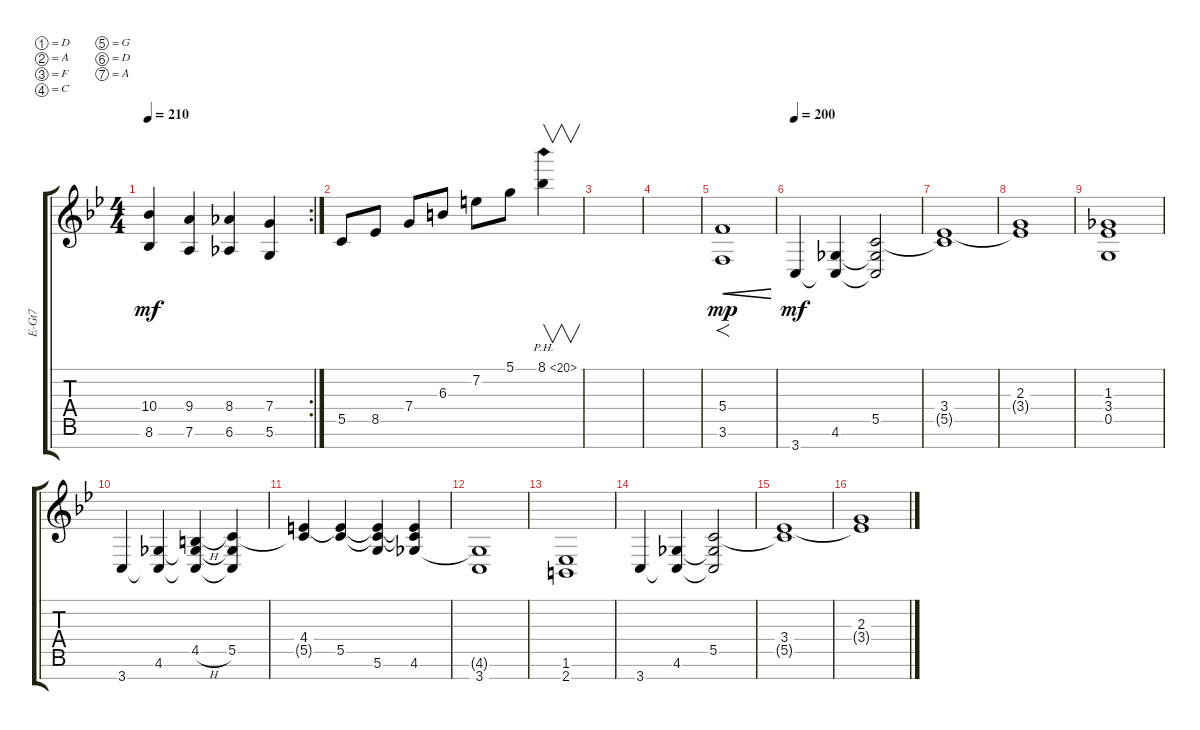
\defaultSystemsLayout 4
\bracketExtendMode groupsimilarinstruments
\otherSystemsTrackNameOrientation horizontal
\track ("Travis" "E-Gt7") {instrument distortionguitar}
\staff {score tabs}
\tuning (D4 A3 F3 C3 G2 D2 A1)
\rc 2
\ts (4 4)
\tempo 210
\clef g2
\ks bb
(10.4{acc forcenatural} 8.6{acc forcenatural}).4{dy mf} (9.4{acc forcenatural} 7.6{acc forcenatural}).4 (8.4{acc b} 6.6{acc b}).4 (7.4{acc forcenatural} 5.6{acc forcenatural}).4 |
5.5{acc forcenatural}.8 8.5{acc forcenatural}.8 7.4{acc forcenatural}.8 6.3{acc #}.8 7.2{acc #}.8 5.1{acc forcenatural}.8 8.1{ph 12 acc forcenatural}.4{v} |
|
|
(5.4{acc forcenatural} 3.6{acc forcenatural}).1{f cre dy mp} |
\tempo 200
3.7{acc forcenatural}.4{dy mf} (4.6{acc b} 3.7{t acc forcenatural}).4 (5.5{acc forcenatural} 4.6{t acc b} 3.7{t acc forcenatural}).2 |
(3.4{acc forcenatural} 5.5{t acc forcenatural}).1 |
(2.3{acc forcenatural} 3.4{t acc forcenatural}).1 |
(1.3{acc b} 3.4{acc forcenatural} 0.5{acc forcenatural}).1 |
3.7{acc forcenatural}.4 (4.6{acc b} 3.7{t acc forcenatural}).4 (4.5{h acc #} 4.6{t acc b} 3.7{t acc forcenatural}).4 (5.5{acc forcenatural} 4.6{t acc b} 3.7{t acc forcenatural}).4 |
(4.4{acc #} 5.5{t acc forcenatural}).4 (5.5{acc forcenatural} 4.4{t acc #}).4 (5.6{acc forcenatural} 4.4{t acc #} 5.5{t acc forcenatural}).4 (4.6{acc b} 5.5{t acc forcenatural} 4.4{t acc #}).4 |
(3.7{acc forcenatural} 4.6{t acc b}).1 |
(2.7{acc #} 1.6{acc forcenatural}).1 |
3.7{acc forcenatural}.4 (4.6{acc b} 3.7{t acc forcenatural}).4 (5.5{acc forcenatural} 4.6{t acc b} 3.7{t acc forcenatural}).2 |
(3.4{acc forcenatural} 5.5{t acc forcenatural}).1 |
(2.3{acc forcenatural} 3.4{t acc forcenatural}).1
